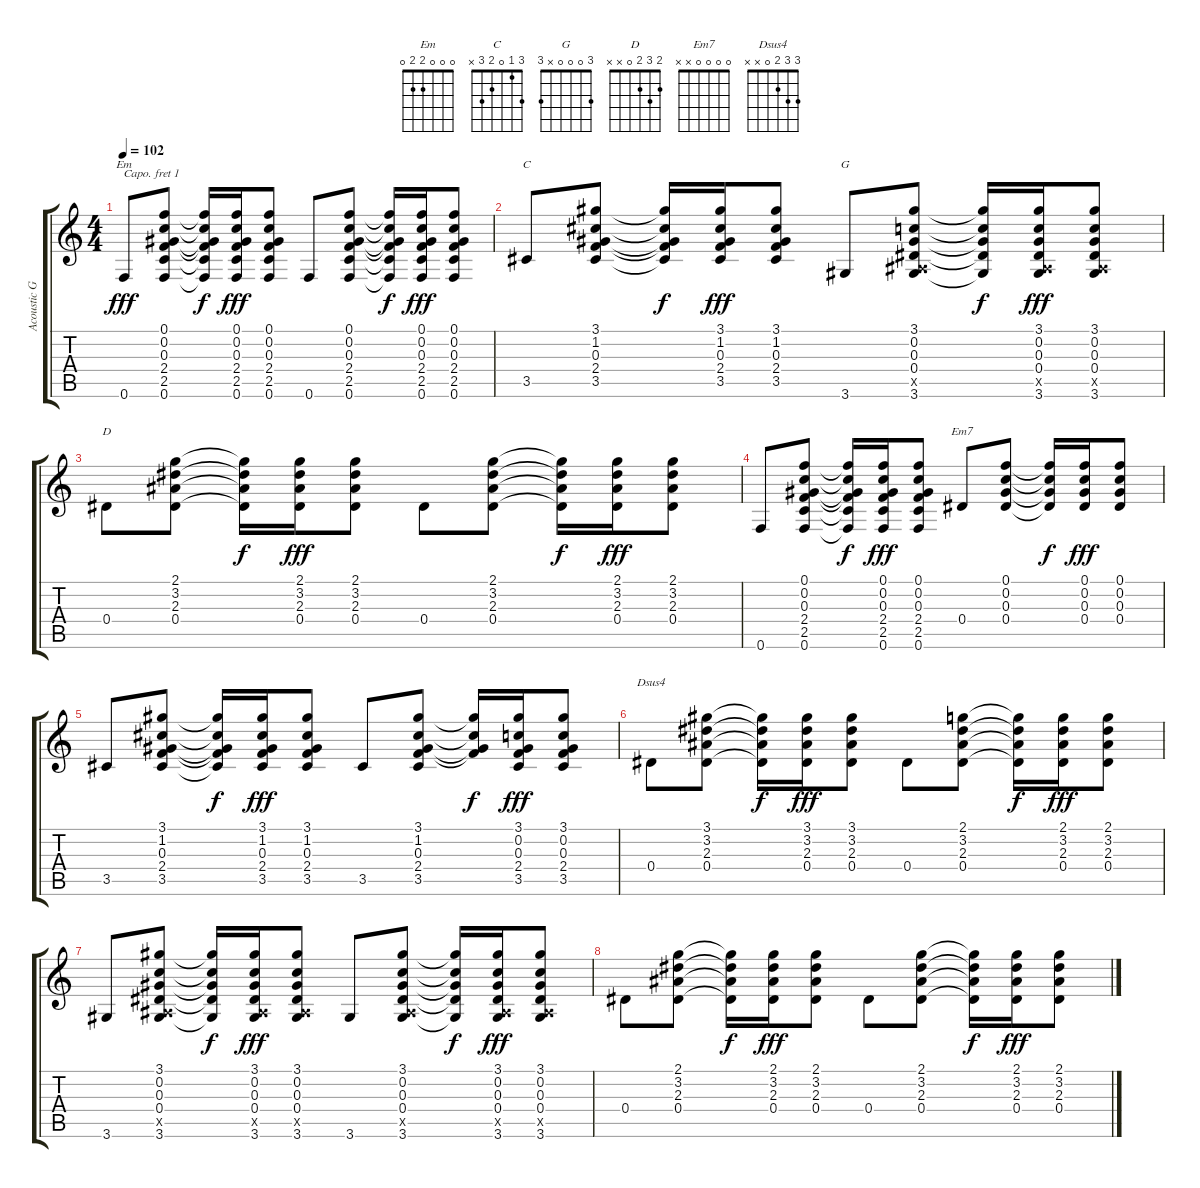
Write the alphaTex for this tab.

\track ("Acoustic Guitar 1" "Acoustic G") {instrument acousticguitarsteel}
\staff {score tabs}
\capo 1
\tuning (E4 B3 G3 D3 A2 E2) {hide}
\chord ("Em" 0 0 0 2 2 0)
\chord ("C" 3 1 0 2 3 x)
\chord ("G" 3 0 0 0 x 3)
\chord ("D" 2 3 2 0 x x)
\chord ("Em7" 0 0 0 0 x x)
\chord ("Dsus4" 3 3 2 0 x x)
\ts (4 4)
\tempo 102
\clef g2
\ks c
0.6.8{ch "Em" dy fff} (0.1 0.2 0.3 2.4 2.5 0.6).8 (0.1{t} 0.2{t} 0.3{t} 2.4{t} 2.5{t} 0.6{t}).16{dy f} (0.1 0.2 0.3 2.4 2.5 0.6).16{dy fff} (0.1 0.2 0.3 2.4 2.5 0.6).8 0.6.8 (0.1 0.2 0.3 2.4 2.5 0.6).8 (0.1{t} 0.2{t} 0.3{t} 2.4{t} 2.5{t} 0.6{t}).16{dy f} (0.1 0.2 0.3 2.4 2.5 0.6).16{dy fff} (0.1 0.2 0.3 2.4 2.5 0.6).8 |
3.5.8{ch "C"} (3.1 1.2 0.3 2.4 3.5).8 (3.1{t} 1.2{t} 0.3{t} 2.4{t} 3.5{t}).16{dy f} (3.1 1.2 0.3 2.4 3.5).16{dy fff} (3.1 1.2 0.3 2.4 3.5).8 3.6.8{ch "G"} (3.1 0.2 0.3 0.4 0.5{x} 3.6).8 (3.1{t} 0.2{t} 0.3{t} 0.4{t} 3.6{t}).16{dy f} (3.1 0.2 0.3 0.4 0.5{x} 3.6).16{dy fff} (3.1 0.2 0.3 0.4 0.5{x} 3.6).8 |
0.4.8{ch "D"} (2.1 3.2 2.3 0.4).8 (2.1{t} 3.2{t} 2.3{t} 0.4{t}).16{dy f} (2.1 3.2 2.3 0.4).16{dy fff} (2.1 3.2 2.3 0.4).8 0.4.8 (2.1 3.2 2.3 0.4).8 (2.1{t} 3.2{t} 2.3{t} 0.4{t}).16{dy f} (2.1 3.2 2.3 0.4).16{dy fff} (2.1 3.2 2.3 0.4).8 |
0.6.8 (0.1 0.2 0.3 2.4 2.5 0.6).8 (0.1{t} 0.2{t} 0.3{t} 2.4{t} 2.5{t} 0.6{t}).16{dy f} (0.1 0.2 0.3 2.4 2.5 0.6).16{dy fff} (0.1 0.2 0.3 2.4 2.5 0.6).8 0.4.8{ch "Em7"} (0.1 0.2 0.3 0.4).8 (0.1{t} 0.2{t} 0.3{t} 0.4{t}).16{dy f} (0.1 0.2 0.3 0.4).16{dy fff} (0.1 0.2 0.3 0.4).8 |
3.5.8 (3.1 1.2 0.3 2.4 3.5).8 (3.1{t} 1.2{t} 0.3{t} 2.4{t} 3.5{t}).16{dy f} (3.1 1.2 0.3 2.4 3.5).16{dy fff} (3.1 1.2 0.3 2.4 3.5).8 3.5.8 (3.1 1.2 0.3 2.4 3.5).8 (3.1{t} 1.2{t} 0.3{t} 2.4{t}).16{dy f} (3.1 0.2 0.3 2.4 3.5).16{dy fff} (3.1 0.2 0.3 2.4 3.5).8 |
0.4.8{ch "Dsus4"} (3.1 3.2 2.3 0.4).8 (3.1{t} 3.2{t} 2.3{t} 0.4{t}).16{dy f} (3.1 3.2 2.3 0.4).16{dy fff} (3.1 3.2 2.3 0.4).8 0.4.8 (2.1 3.2 2.3 0.4).8 (2.1{t} 3.2{t} 2.3{t} 0.4{t}).16{dy f} (2.1 3.2 2.3 0.4).16{dy fff} (2.1 3.2 2.3 0.4).8 |
3.6.8 (3.1 0.2 0.3 0.4 0.5{x} 3.6).8 (3.1{t} 0.2{t} 0.3{t} 0.4{t} 3.6{t}).16{dy f} (3.1 0.2 0.3 0.4 0.5{x} 3.6).16{dy fff} (3.1 0.2 0.3 0.4 0.5{x} 3.6).8 3.6.8 (3.1 0.2 0.3 0.4 0.5{x} 3.6).8 (3.1{t} 0.2{t} 0.3{t} 0.4{t} 3.6{t}).16{dy f} (3.1 0.2 0.3 0.4 0.5{x} 3.6).16{dy fff} (3.1 0.2 0.3 0.4 0.5{x} 3.6).8 |
0.4.8 (2.1 3.2 2.3 0.4).8 (2.1{t} 3.2{t} 2.3{t} 0.4{t}).16{dy f} (2.1 3.2 2.3 0.4).16{dy fff} (2.1 3.2 2.3 0.4).8 0.4.8 (2.1 3.2 2.3 0.4).8 (2.1{t} 3.2{t} 2.3{t} 0.4{t}).16{dy f} (2.1 3.2 2.3 0.4).16{dy fff} (2.1 3.2 2.3 0.4).8
